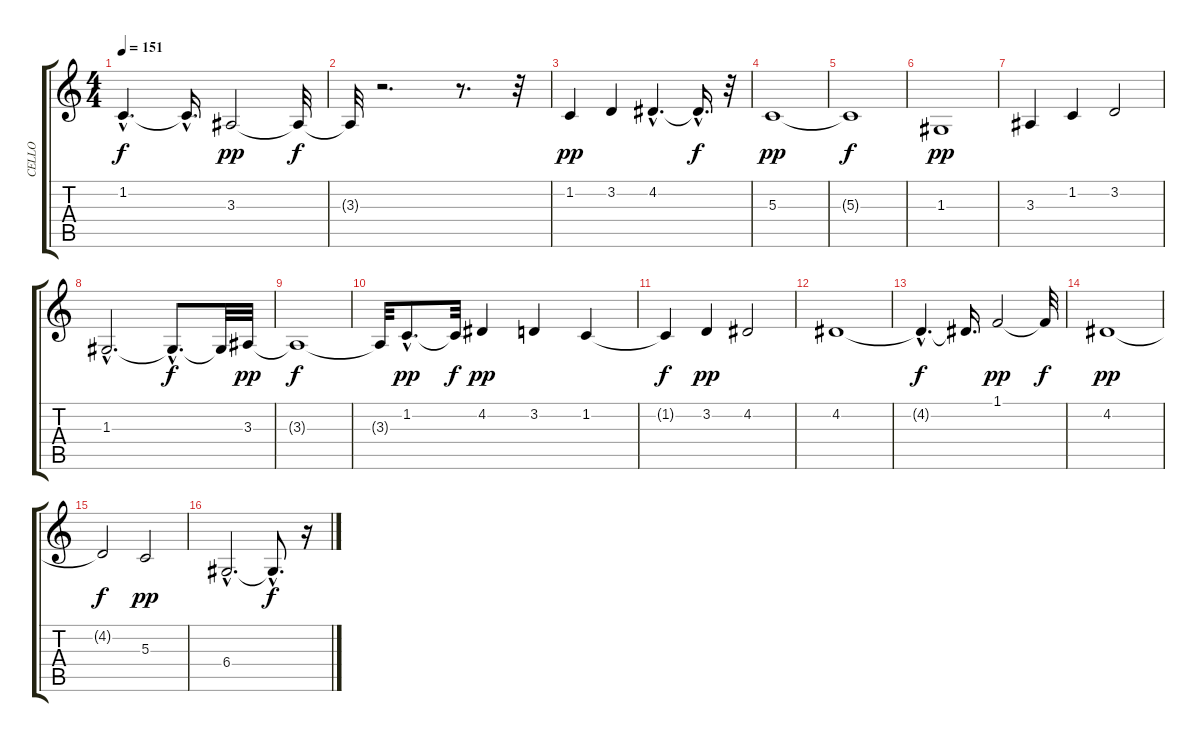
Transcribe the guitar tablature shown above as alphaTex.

\track ("CELLO               " "CELLO     ") {instrument violin}
\staff {score tabs}
\tuning (E4 B3 G3 D3 A2 E2) {hide}
\ts (4 4)
\tempo 151
\clef g2
\ks c
1.2{hac t}.4{d dy f} 1.2{hac t}.16{d} 3.3.2{dy pp} 3.3{t}.32{dy f} |
3.3{t}.32 r.2{d} r.8{d} r.32 |
1.2.4{dy pp} 3.2.4 4.2{hac}.4{d} 4.2{hac t}.16{d dy f} r.32 |
5.3.1{dy pp} |
5.3{t}.1{dy f} |
1.3.1{dy pp} |
3.3.4 1.2.4 3.2.2 |
1.3{hac}.2{d} 1.3{hac t}.8{d dy f} 1.3{t}.32 3.3.32{dy pp} |
3.3{t}.1{dy f} |
3.3{t}.32 1.2{hac}.8{d dy pp} 1.2{t}.32{dy f} 4.2.4{dy pp} 3.2.4 1.2.4 |
1.2{t}.4{dy f} 3.2.4{dy pp} 4.2.2 |
4.2.1 |
4.2{hac t}.4{d dy f} 4.2{t}.16{d} 1.1.2{dy pp} 1.1{t}.32{dy f} |
4.2.1{dy pp} |
4.2{t}.2{dy f} 5.3.2{dy pp} |
6.4{hac}.2{d} 6.4{hac t}.8{d dy f} r.16
